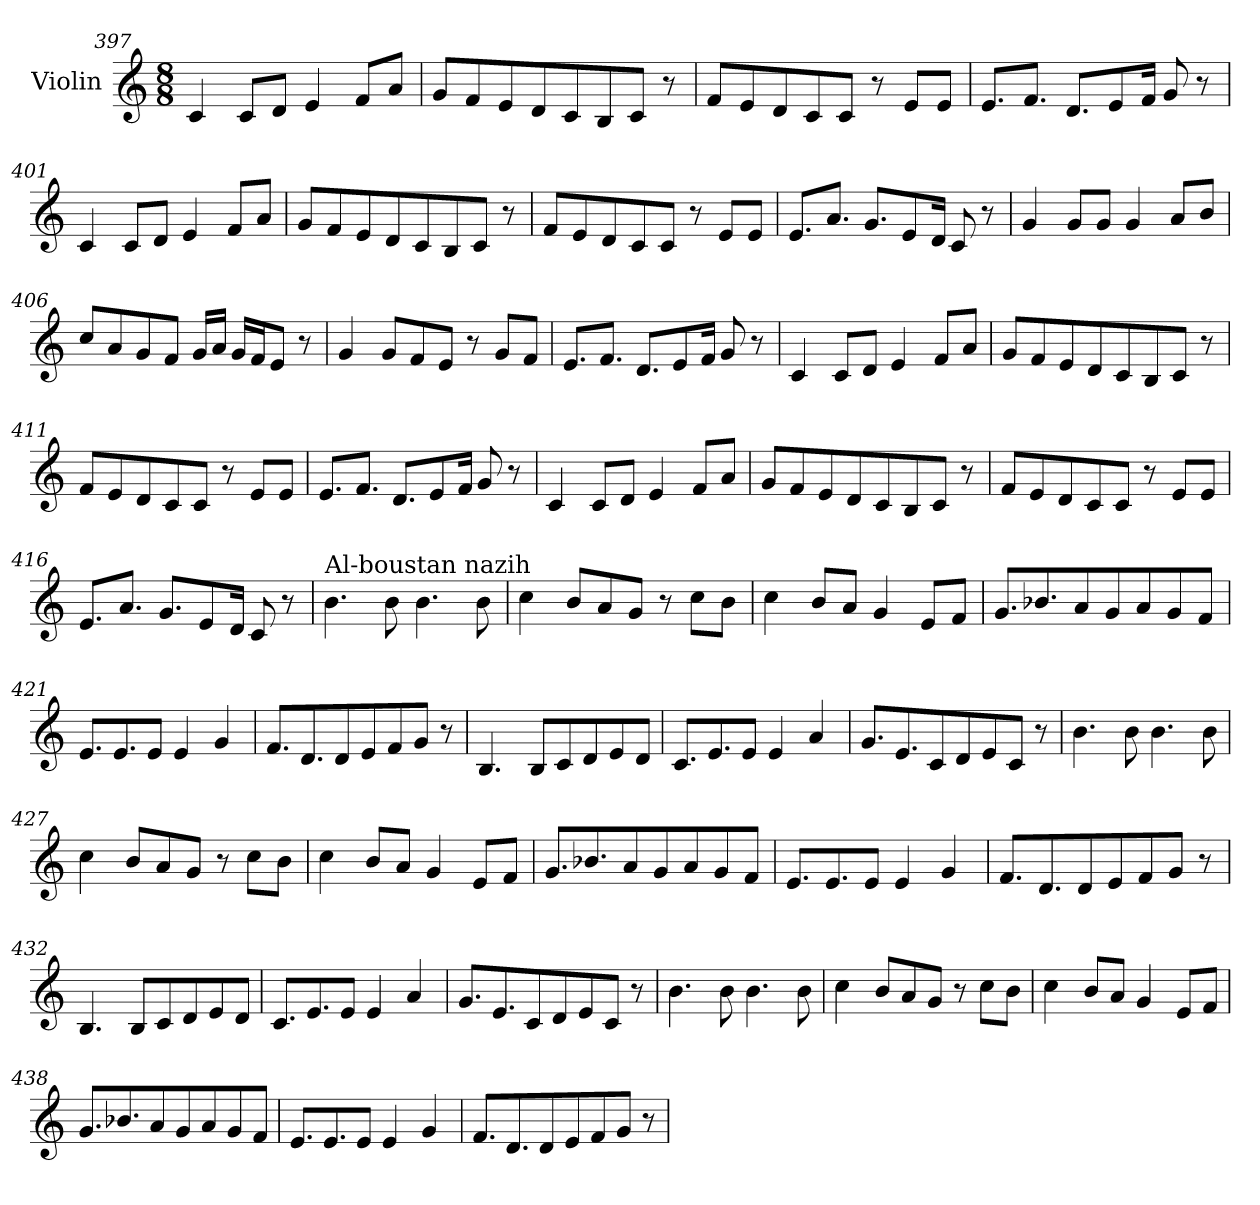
**kern
*part1
*staff1
*I"Violin
*clefG2
*k[]
*C:
*M8/8
=397
4c/
8c/L
8d/J
4e/
8f/L
8a/J
!!LO:PB:g=z
=398
8g/L
8f/
8e/
8d/
8c/
8B/
8c/J
8r
=399
8f/L
8e/
8d/
8c/
8c/J
8r
8e/L
8e/J
!!LO:PB:g=z
=400
8.e/L
8.f/J
8.d/L
8e/
16f/Jk
8g/
8r
=401
4c/
8c/L
8d/J
4e/
8f/L
8a/J
!!LO:PB:g=z
=402
8g/L
8f/
8e/
8d/
8c/
8B/
8c/J
8r
=403
8f/L
8e/
8d/
8c/
8c/J
8r
8e/L
8e/J
!!LO:PB:g=z
=404
8.e/L
8.a/J
8.g/L
8e/
16d/Jk
8c/
8r
=405
4g/
8g/L
8g/J
4g/
8a/L
8b/J
=406
8cc/L
8a/
8g/
8f/J
16g/LL
16a/JJ
16g/LL
16f/J
8e/J
8r
=407
4g/
8g/L
8f/
8e/J
8r
8g/L
8f/J
!!LO:PB:g=z
=408
8.e/L
8.f/J
8.d/L
8e/
16f/Jk
8g/
8r
=409
4c/
8c/L
8d/J
4e/
8f/L
8a/J
!!LO:PB:g=z
=410
8g/L
8f/
8e/
8d/
8c/
8B/
8c/J
8r
=411
8f/L
8e/
8d/
8c/
8c/J
8r
8e/L
8e/J
!!LO:PB:g=z
=412
8.e/L
8.f/J
8.d/L
8e/
16f/Jk
8g/
8r
=413
4c/
8c/L
8d/J
4e/
8f/L
8a/J
!!LO:PB:g=z
=414
8g/L
8f/
8e/
8d/
8c/
8B/
8c/J
8r
=415
8f/L
8e/
8d/
8c/
8c/J
8r
8e/L
8e/J
!!LO:PB:g=z
=416
8.e/L
8.a/J
8.g/L
8e/
16d/Jk
8c/
8r
=417
!LO:TX:a:t=Al-boustan nazih
4.b\
8b\
4.b\
8b\
!!LO:PB:g=z
=418
4cc\
8b/L
8a/
8g/J
8r
8cc\L
8b\J
=419
4cc\
8b/L
8a/J
4g/
8e/L
8f/J
!!LO:PB:g=z
=420
8.g/L
8.b-X/
8a/
8g/
8a/
8g/
8f/J
=421
8.e/L
8.e/
8e/J
4e/
4g/
!!LO:PB:g=z
=422
8.f/L
8.d/
8d/
8e/
8f/
8g/J
8r
=423
4.B/
8B/L
8c/
8d/
8e/
8d/J
!!LO:PB:g=z
=424
8.c/L
8.e/
8e/J
4e/
4a/
=425
8.g/L
8.e/
8c/
8d/
8e/
8c/J
8r
=426
4.b\
8b\
4.b\
8b\
!!LO:PB:g=z
=427
4cc\
8b/L
8a/
8g/J
8r
8cc\L
8b\J
=428
4cc\
8b/L
8a/J
4g/
8e/L
8f/J
!!LO:PB:g=z
=429
8.g/L
8.b-X/
8a/
8g/
8a/
8g/
8f/J
=430
8.e/L
8.e/
8e/J
4e/
4g/
!!LO:PB:g=z
=431
8.f/L
8.d/
8d/
8e/
8f/
8g/J
8r
=432
4.B/
8B/L
8c/
8d/
8e/
8d/J
!!LO:PB:g=z
=433
8.c/L
8.e/
8e/J
4e/
4a/
=434
8.g/L
8.e/
8c/
8d/
8e/
8c/J
8r
=435
4.b\
8b\
4.b\
8b\
!!LO:PB:g=z
=436
4cc\
8b/L
8a/
8g/J
8r
8cc\L
8b\J
=437
4cc\
8b/L
8a/J
4g/
8e/L
8f/J
!!LO:PB:g=z
=438
8.g/L
8.b-X/
8a/
8g/
8a/
8g/
8f/J
=439
8.e/L
8.e/
8e/J
4e/
4g/
=440
8.f/L
8.d/
8d/
8e/
8f/
8g/J
8r
=
*-
